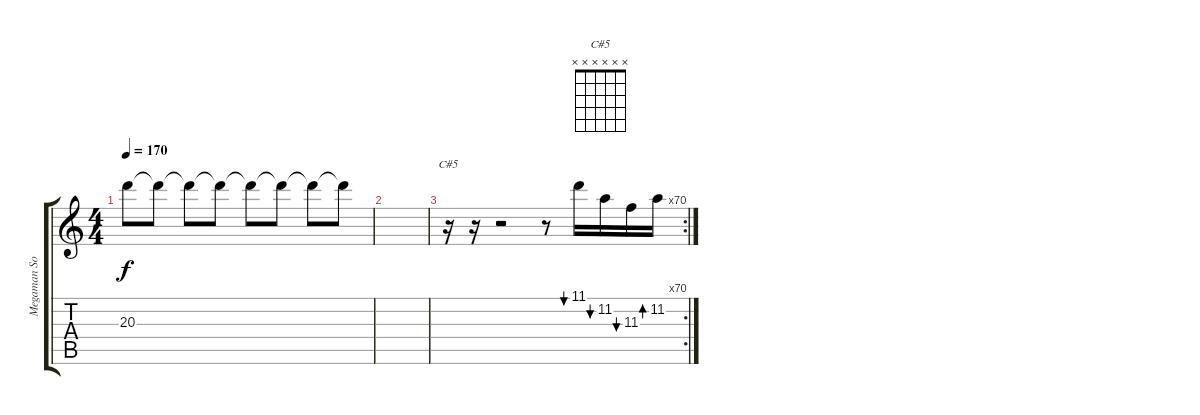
\track ("Megaman Solo" "Megaman So") {instrument distortionguitar}
\staff {score tabs}
\tuning (Eb4 Bb3 Gb3 Db3 Ab2 Eb2) {hide}
\chord ("C#5" x x x x x x)
\ts (4 4)
\tempo 170
\clef g2
\ks c
20.3{t}.8{dy f} 20.3{t}.8 20.3{t}.8 20.3{t}.8 20.3{t}.8 20.3{t}.8 20.3{t}.8 20.3{t}.8 |
|
\rc 70
r.16{ch "C#5"} r.16 r.2 r.8 11.1.16{bu 60} 11.2.16{bu 60} 11.3.16{bu 60} 11.2.16{bd 60}
